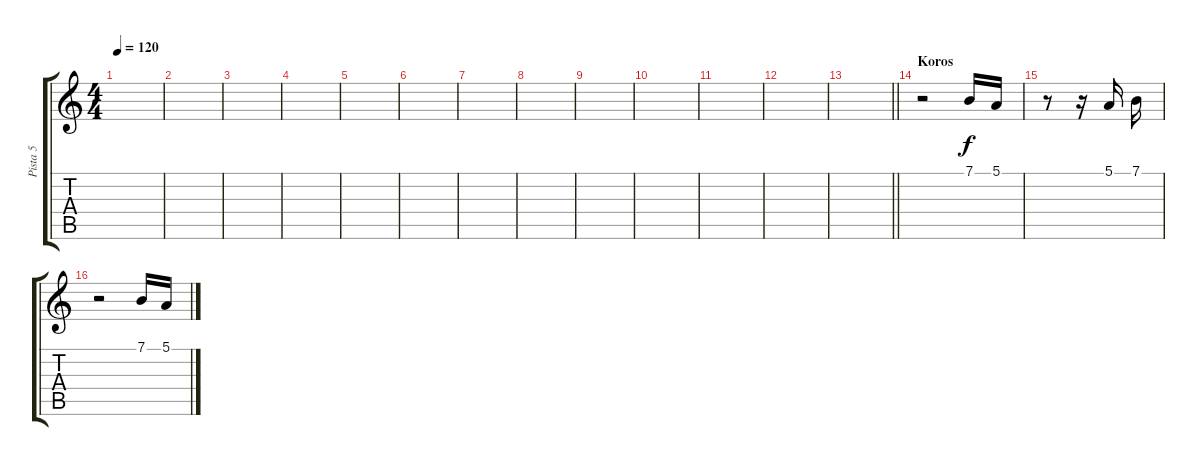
\track ("Pista 5" "Pista 5") {instrument rockorgan}
\staff {score tabs}
\tuning (E4 B3 G3 D3 A2 E2) {hide}
\ts (4 4)
\tempo 120
\clef g2
\ks c
|
|
|
|
|
|
|
|
|
|
|
|
\barLineRight lightlight
|
\section ("" "Koros")
r.2 7.1.16 5.1.16 |
r.8 r.16 5.1.16 7.1.16 |
r.2 7.1.16 5.1.16
